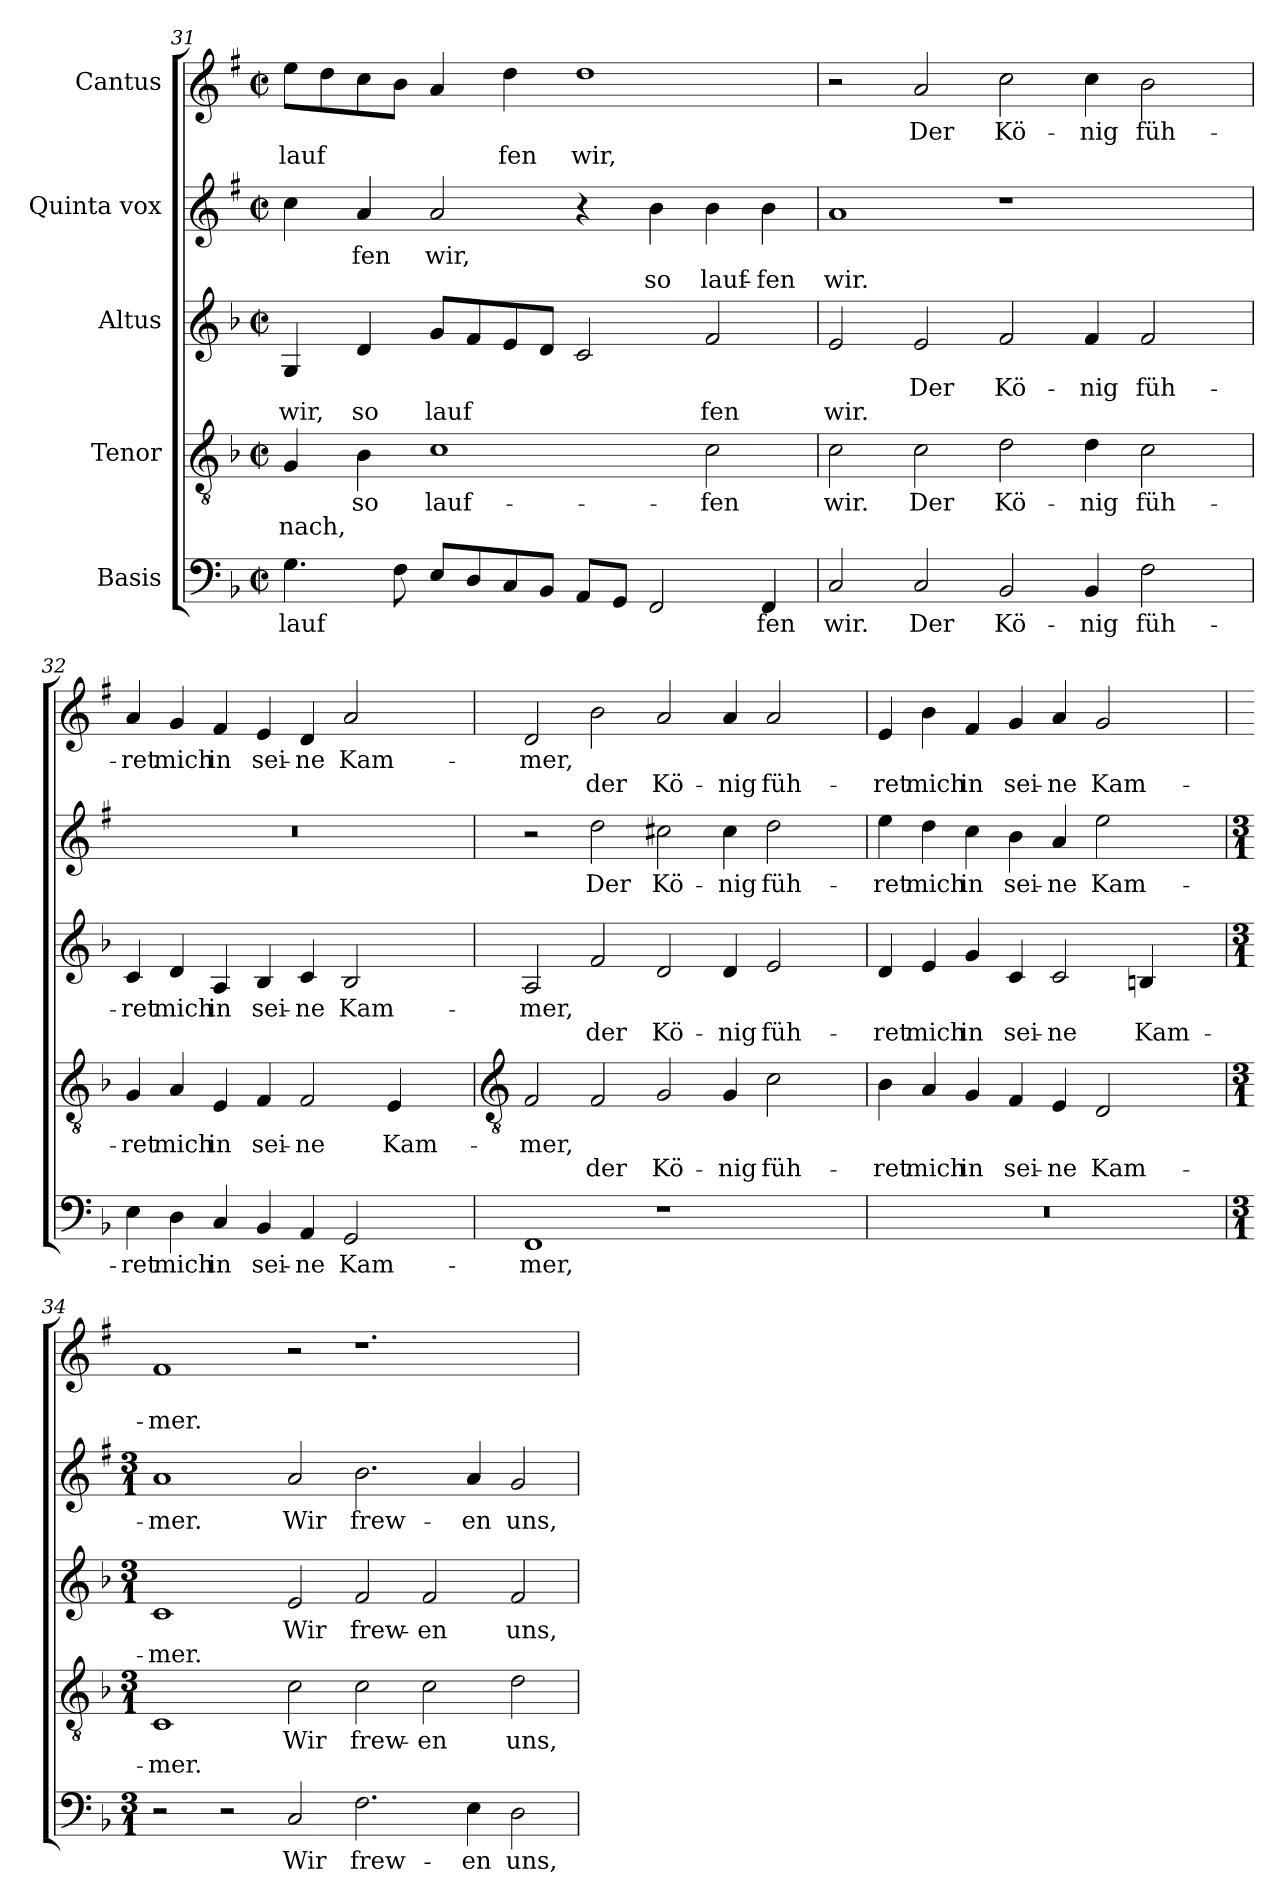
**kern	**text	**kern	**text	**text	**kern	**text	**text	**kern	**text	**text	**kern	**text	**text
*part5	*part5	*part4	*part4	*part4	*part3	*part3	*part3	*part2	*part2	*part2	*part1	*part1	*part1
*staff5	*staff5	*staff4	*staff4	*staff4	*staff3	*staff3	*staff3	*staff2	*staff2	*staff2	*staff1	*staff1	*staff1
*I"Basis	*	*I"Tenor	*	*	*I"Altus	*	*	*I"Quinta vox	*	*	*I"Cantus	*	*
!!LO:LB:g=z
*clefF4	*	*clefGv2	*	*	*clefG2	*	*	*clefG2	*	*	*clefG2	*	*
*	*	*	*	*	*	*	*	*ITrd1c2	*	*	*ITrd1c2	*	*
*k[b-]	*	*k[b-]	*	*	*k[b-]	*	*	*k[b-]	*	*	*k[b-]	*	*
*F:	*	*F:	*	*	*F:	*	*	*F:	*	*	*F:	*	*
*M4/2	*	*M4/2	*	*	*M4/2	*	*	*M4/2	*	*	*M4/2	*	*
*met(c|)	*	*met(c|)	*	*	*met(c|)	*	*	*met(c|)	*	*	*met(c|)	*	*
=31	=31	=31	=31	=31	=31	=31	=31	=31	=31	=31	=31	=31	=31
!	!LO:LY:b	!	!	!LO:LY:b	!	!	!LO:LY:b	!	!	!	!	!	!LO:LY:b
*	*	*	*	*	*	*	*	*	*	*	*^	*	*
4.G	lauf	4G	.	nach,	4G	.	wir,	4b-	.	.	8ddL	2ryy	.	lauf
.	.	.	.	.	.	.	.	.	.	.	8cc	.	.	.
!	!	!	!LO:LY:b	!	!	!	!LO:LY:b	!	!LO:LY:b	!	!	!	!	!
.	.	4B-	so	.	4d	.	so	4g	fen	.	8b-	.	.	.
8F	.	.	.	.	.	.	.	.	.	.	8aJ	.	.	.
!	!	!	!LO:LY:b	!	!	!	!LO:LY:b	!	!LO:LY:b	!	!	!	!	!
8EL	.	1c	lauf-	.	8gL	.	lauf	2g	wir,	.	4g	2ryy	.	.
8D	.	.	.	.	8f	.	.	.	.	.	.	.	.	.
!	!	!	!	!	!	!	!	!	!	!	!	!	!	!LO:LY:b
8C	.	.	.	.	8e	.	.	.	.	.	4cc	.	.	fen
8BB-J	.	.	.	.	8dJ	.	.	.	.	.	.	.	.	.
!	!	!	!	!	!	!	!	!	!	!	!	!	!	!LO:LY:b
8AAL	.	.	.	.	2c	.	.	4r	.	.	1cc	2ryy	.	wir,
8GGJ	.	.	.	.	.	.	.	.	.	.	.	.	.	.
!	!	!	!	!	!	!	!	!	!	!LO:LY:b	!	!	!	!
2FF	.	.	.	.	.	.	.	4a	.	so	.	.	.	.
!	!	!	!LO:LY:b	!	!	!	!LO:LY:b	!	!	!LO:LY:b	!	!	!	!
.	.	2c	-fen	.	2f	.	fen	4a	.	lauf-	.	2ryy	.	.
!	!LO:LY:b	!	!	!	!	!	!	!	!	!LO:LY:b	!	!	!	!
4FF	fen	.	.	.	.	.	.	4a	.	-fen	.	.	.	.
=32	=32	=32	=32	=32	=32	=32	=32	=32	=32	=32	=32	=32	=32	=32
!	!LO:LY:b	!	!LO:LY:b	!	!	!	!LO:LY:b	!	!	!LO:LY:b	!	!	!	!
2C	wir.	2c	wir.	.	2e	.	wir.	1g	.	wir.	2r	2ryy	.	.
!	!LO:LY:b	!	!LO:LY:b	!	!	!LO:LY:b	!	!	!	!	!	!	!LO:LY:b	!
2C	Der	2c	Der	.	2e	Der	.	.	.	.	2g	2ryy	Der	.
!	!LO:LY:b	!	!LO:LY:b	!	!	!LO:LY:b	!	!	!	!	!	!	!LO:LY:b	!
2BB-	Kö-	2d	Kö-	.	2f	Kö-	.	1r	.	.	2b-	2ryy	Kö-	.
!	!LO:LY:b	!	!LO:LY:b	!	!	!LO:LY:b	!	!	!	!	!	!	!LO:LY:b	!
4BB-	-nig	4d	-nig	.	4f	-nig	.	.	.	.	4b-	4ryy	-nig	.
!	!LO:LY:b	!	!LO:LY:b	!	!	!LO:LY:b	!	!	!	!	!	!	!LO:LY:b	!
2F	füh-	2c	füh-	.	2f	füh-	.	.	.	.	2a	4ryy	füh-	.
.	.	.	.	.	.	.	.	4ryy	.	.	.	4ryy	.	.
=32	=32	=32	=32	=32	=32	=32	=32	=32	=32	=32	=32	=32	=32	=32
!	!LO:LY:b	!	!LO:LY:b	!	!	!LO:LY:b	!	!	!	!	!	!	!LO:LY:b	!
4E	-ret	4G	-ret	.	4c	-ret	.	0r	.	.	4g	4ryy	-ret	.
!	!LO:LY:b	!	!LO:LY:b	!	!	!LO:LY:b	!	!	!	!	!	!	!LO:LY:b	!
4D	mich	4A	mich	.	4d	mich	.	.	.	.	4f	1..ryy	mich	.
!	!LO:LY:b	!	!LO:LY:b	!	!	!LO:LY:b	!	!	!	!	!	!	!LO:LY:b	!
4C	in	4E	in	.	4A	in	.	.	.	.	4e	.	in	.
!	!LO:LY:b	!	!LO:LY:b	!	!	!LO:LY:b	!	!	!	!	!	!	!LO:LY:b	!
4BB-	sei-	4F	sei-	.	4B-	sei-	.	.	.	.	4d	.	sei-	.
!	!LO:LY:b	!	!LO:LY:b	!	!	!LO:LY:b	!	!	!	!	!	!	!LO:LY:b	!
4AA	-ne	2F	-ne	.	4c	-ne	.	.	.	.	4c	.	-ne	.
!	!LO:LY:b	!	!	!	!	!LO:LY:b	!	!	!	!	!	!	!LO:LY:b	!
2GG	Kam-	.	.	.	2B-	Kam-	.	.	.	.	2g	.	Kam-	.
!	!	!	!LO:LY:b	!	!	!	!	!	!	!	!	!	!	!
.	.	4E	Kam-	.	.	.	.	.	.	.	.	.	.	.
4ryy	.	4ryy	.	.	4ryy	.	.	.	.	.	4ryy	.	.	.
!!LO:LB:g=z	!!
=33	=33	=33	=33	=33	=33	=33	=33	=33	=33	=33	=33	=33	=33	=33
*	*	*clefGv2	*	*	*	*	*	*	*	*	*	*	*	*
!	!LO:LY:b	!	!LO:LY:b	!	!	!LO:LY:b	!	!	!	!	!	!	!LO:LY:b	!
1FF	-mer,	2F	-mer,	.	2A	-mer,	.	2r	.	.	2c	2ryy	-mer,	.
!	!	!	!	!LO:LY:b	!	!	!LO:LY:b	!	!LO:LY:b	!	!	!	!	!LO:LY:b
.	.	2F	.	der	2f	.	der	2cc	Der	.	2a	2ryy	.	der
!	!	!	!	!LO:LY:b	!	!	!LO:LY:b	!	!LO:LY:b	!	!	!	!	!LO:LY:b
1r	.	2G	.	Kö-	2d	.	Kö-	2bn	Kö-	.	2g	2ryy	.	Kö-
!	!	!	!	!LO:LY:b	!	!	!LO:LY:b	!	!LO:LY:b	!	!	!	!	!LO:LY:b
.	.	4G	.	-nig	4d	.	-nig	4b	-nig	.	4g	4ryy	.	-nig
!	!	!	!	!LO:LY:b	!	!	!LO:LY:b	!	!LO:LY:b	!	!	!	!	!LO:LY:b
.	.	2c	.	füh-	2e	.	füh-	2cc	füh-	.	2g	8ryy	.	füh-
.	.	.	.	.	.	.	.	.	.	.	.	8ryy	.	.
4ryy	.	.	.	.	.	.	.	.	.	.	.	4ryy	.	.
=33	=33	=33	=33	=33	=33	=33	=33	=33	=33	=33	=33	=33	=33	=33
!	!	!	!	!LO:LY:b	!	!	!LO:LY:b	!	!LO:LY:b	!	!	!	!	!LO:LY:b
0r	.	4B-	.	-ret	4d	.	-ret	4dd	-ret	.	4d	4ryy	.	-ret
!	!	!	!	!LO:LY:b	!	!	!LO:LY:b	!	!LO:LY:b	!	!	!	!	!LO:LY:b
.	.	4A	.	mich	4e	.	mich	4cc	mich	.	4a	1..ryy	.	mich
!	!	!	!	!LO:LY:b	!	!	!LO:LY:b	!	!LO:LY:b	!	!	!	!	!LO:LY:b
.	.	4G	.	in	4g	.	in	4b-	in	.	4e	.	.	in
!	!	!	!	!LO:LY:b	!	!	!LO:LY:b	!	!LO:LY:b	!	!	!	!	!LO:LY:b
.	.	4F	.	sei-	4c	.	sei-	4a	sei-	.	4f	.	.	sei-
!	!	!	!	!LO:LY:b	!	!	!LO:LY:b	!	!LO:LY:b	!	!	!	!	!LO:LY:b
.	.	4E	.	-ne	2c	.	-ne	4g	-ne	.	4g	.	.	-ne
!	!	!	!	!LO:LY:b	!	!	!	!	!LO:LY:b	!	!	!	!	!LO:LY:b
.	.	2D	.	Kam-	.	.	.	2dd	Kam-	.	2f	.	.	Kam-
!	!	!	!	!	!	!	!LO:LY:b	!	!	!	!	!	!	!
.	.	.	.	.	4Bn	.	Kam-	.	.	.	.	.	.	.
.	.	4ryy	.	.	4ryy	.	.	4ryy	.	.	4ryy	.	.	.
=34	=34	=34	=34	=34	=34	=34	=34	=34	=34	=34	=34	=34	=34	=34
*M3/1	*	*M3/1	*	*	*M3/1	*	*	*M3/1	*	*	*	*	*	*
!	!	!	!	!LO:LY:b	!	!	!LO:LY:b	!	!LO:LY:b	!	!	!	!	!LO:LY:b
2r	.	1C	.	-mer.	1c	.	-mer.	1g	-mer.	.	1e	0.ryy	.	-mer.
2r	.	.	.	.	.	.	.	.	.	.	.	.	.	.
!	!LO:LY:b	!	!LO:LY:b	!	!	!LO:LY:b	!	!	!LO:LY:b	!	!	!	!	!
2C	Wir	2c	Wir	.	2e	Wir	.	2g	Wir	.	2r	.	.	.
!	!LO:LY:b	!	!LO:LY:b	!	!	!LO:LY:b	!	!	!LO:LY:b	!	!	!	!	!
2.F	frew-	2c	frew-	.	2f	frew-	.	2.a	frew-	.	1.r	.	.	.
!	!	!	!LO:LY:b	!	!	!LO:LY:b	!	!	!	!	!	!	!	!
.	.	2c	-en	.	2f	-en	.	.	.	.	.	.	.	.
!	!LO:LY:b	!	!	!	!	!	!	!	!LO:LY:b	!	!	!	!	!
4E	-en	.	.	.	.	.	.	4g	-en	.	.	.	.	.
!	!LO:LY:b	!	!LO:LY:b	!	!	!LO:LY:b	!	!	!LO:LY:b	!	!	!	!	!
2D	uns,	2d	uns,	.	2f	uns,	.	2f	uns,	.	.	.	.	.
*	*	*	*	*	*	*	*	*	*	*	*v	*v	*	*
=	=	=	=	=	=	=	=	=	=	=	=	=	=
*-	*-	*-	*-	*-	*-	*-	*-	*-	*-	*-	*-	*-	*-
